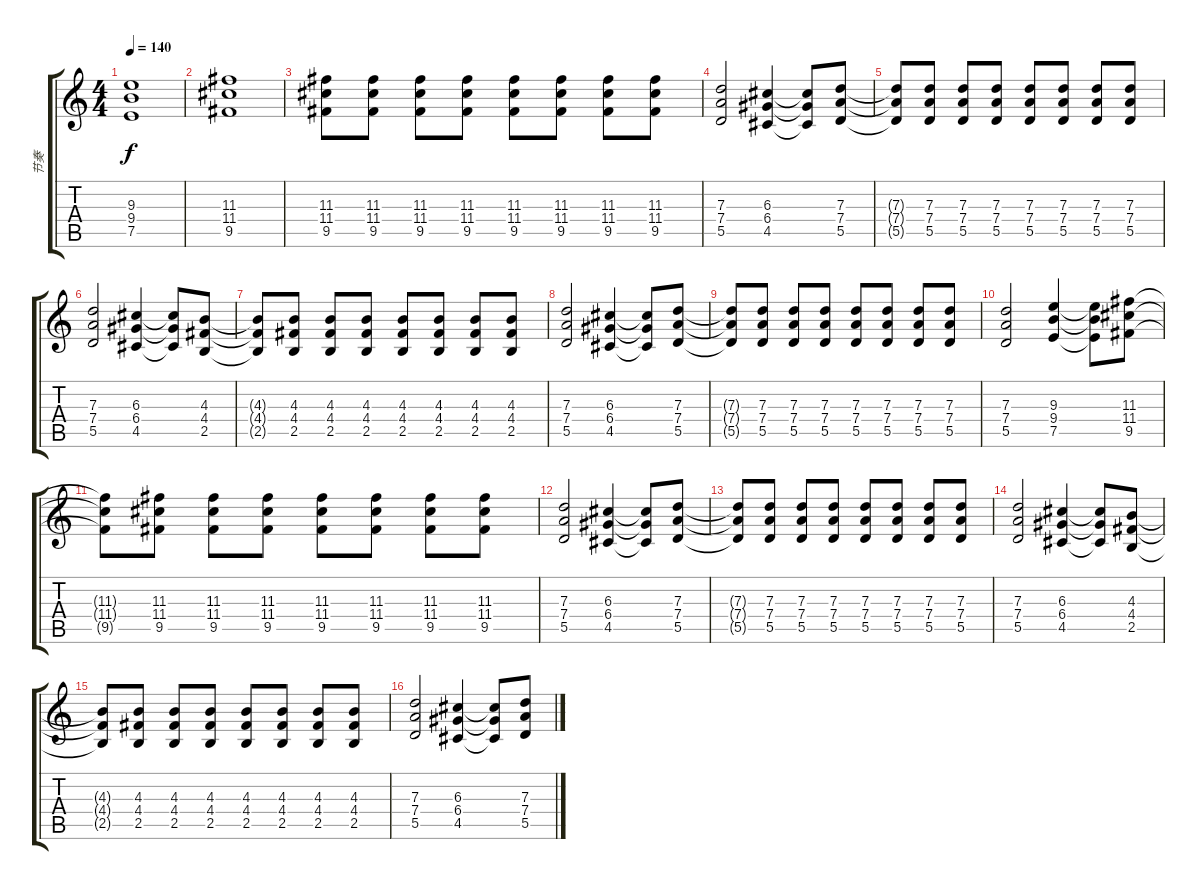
\track ("节奏" "节奏") {instrument overdrivenguitar}
\staff {score tabs}
\tuning (E4 B3 G3 D3 A2 E2) {hide}
\ts (4 4)
\tempo 140
\clef g2
\ks c
(9.3 9.4 7.5).1{dy f} |
(11.3 11.4 9.5).1 |
(11.3 11.4 9.5).8 (11.3 11.4 9.5).8 (11.3 11.4 9.5).8 (11.3 11.4 9.5).8 (11.3 11.4 9.5).8 (11.3 11.4 9.5).8 (11.3 11.4 9.5).8 (11.3 11.4 9.5).8 |
(7.3 7.4 5.5).2 (6.3 6.4 4.5).4 (6.3{t} 6.4{t} 4.5{t}).8 (7.3 7.4 5.5).8 |
(7.3{t} 7.4{t} 5.5{t}).8 (7.3 7.4 5.5).8 (7.3 7.4 5.5).8 (7.3 7.4 5.5).8 (7.3 7.4 5.5).8 (7.3 7.4 5.5).8 (7.3 7.4 5.5).8 (7.3 7.4 5.5).8 |
(7.3 7.4 5.5).2 (6.3 6.4 4.5).4 (6.3{t} 6.4{t} 4.5{t}).8 (4.3 4.4 2.5).8 |
(4.3{t} 4.4{t} 2.5{t}).8 (4.3 4.4 2.5).8 (4.3 4.4 2.5).8 (4.3 4.4 2.5).8 (4.3 4.4 2.5).8 (4.3 4.4 2.5).8 (4.3 4.4 2.5).8 (4.3 4.4 2.5).8 |
(7.3 7.4 5.5).2 (6.3 6.4 4.5).4 (6.3{t} 6.4{t} 4.5{t}).8 (7.3 7.4 5.5).8 |
(7.3{t} 7.4{t} 5.5{t}).8 (7.3 7.4 5.5).8 (7.3 7.4 5.5).8 (7.3 7.4 5.5).8 (7.3 7.4 5.5).8 (7.3 7.4 5.5).8 (7.3 7.4 5.5).8 (7.3 7.4 5.5).8 |
(7.3 7.4 5.5).2 (9.3 9.4 7.5).4 (9.3{t} 9.4{t} 7.5{t}).8 (11.3 11.4 9.5).8 |
(11.3{t} 11.4{t} 9.5{t}).8 (11.3 11.4 9.5).8 (11.3 11.4 9.5).8 (11.3 11.4 9.5).8 (11.3 11.4 9.5).8 (11.3 11.4 9.5).8 (11.3 11.4 9.5).8 (11.3 11.4 9.5).8 |
(7.3 7.4 5.5).2 (6.3 6.4 4.5).4 (6.3{t} 6.4{t} 4.5{t}).8 (7.3 7.4 5.5).8 |
(7.3{t} 7.4{t} 5.5{t}).8 (7.3 7.4 5.5).8 (7.3 7.4 5.5).8 (7.3 7.4 5.5).8 (7.3 7.4 5.5).8 (7.3 7.4 5.5).8 (7.3 7.4 5.5).8 (7.3 7.4 5.5).8 |
(7.3 7.4 5.5).2 (6.3 6.4 4.5).4 (6.3{t} 6.4{t} 4.5{t}).8 (4.3 4.4 2.5).8 |
(4.3{t} 4.4{t} 2.5{t}).8 (4.3 4.4 2.5).8 (4.3 4.4 2.5).8 (4.3 4.4 2.5).8 (4.3 4.4 2.5).8 (4.3 4.4 2.5).8 (4.3 4.4 2.5).8 (4.3 4.4 2.5).8 |
(7.3 7.4 5.5).2 (6.3 6.4 4.5).4 (6.3{t} 6.4{t} 4.5{t}).8 (7.3 7.4 5.5).8
